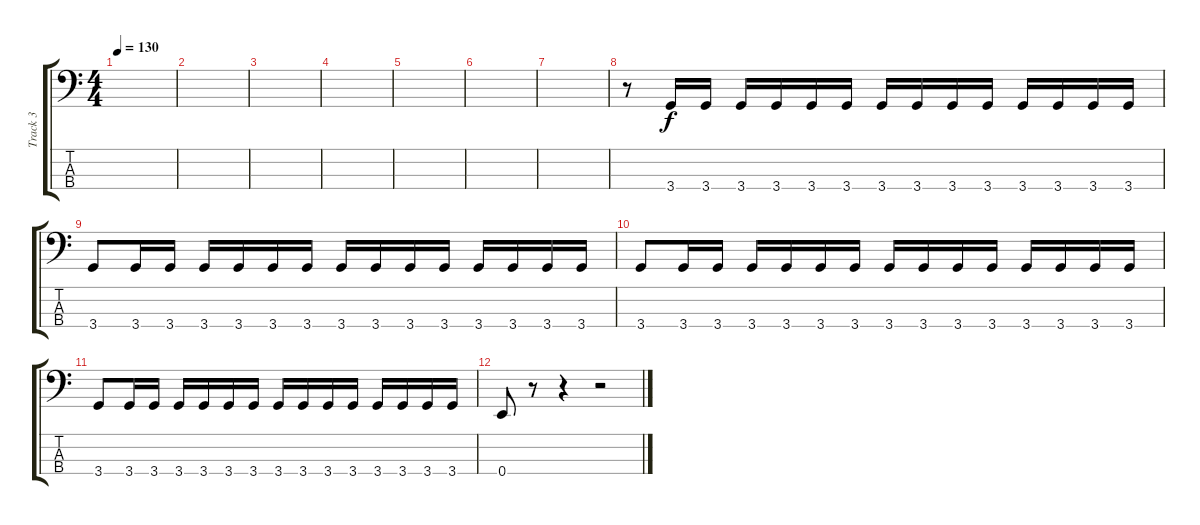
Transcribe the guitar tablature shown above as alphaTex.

\track ("Track 3" "Track 3") {instrument electricbassfinger}
\staff {score tabs}
\tuning (G2 D2 A1 E1) {hide}
\ts (4 4)
\tempo 130
\clef f4
\ks c
|
|
|
|
|
|
|
r.8 3.4.16 3.4.16 3.4.16 3.4.16 3.4.16 3.4.16 3.4.16 3.4.16 3.4.16 3.4.16 3.4.16 3.4.16 3.4.16 3.4.16 |
3.4.8 3.4.16 3.4.16 3.4.16 3.4.16 3.4.16 3.4.16 3.4.16 3.4.16 3.4.16 3.4.16 3.4.16 3.4.16 3.4.16 3.4.16 |
3.4.8 3.4.16 3.4.16 3.4.16 3.4.16 3.4.16 3.4.16 3.4.16 3.4.16 3.4.16 3.4.16 3.4.16 3.4.16 3.4.16 3.4.16 |
3.4.8 3.4.16 3.4.16 3.4.16 3.4.16 3.4.16 3.4.16 3.4.16 3.4.16 3.4.16 3.4.16 3.4.16 3.4.16 3.4.16 3.4.16 |
0.4.8 r.8 r.4 r.2
